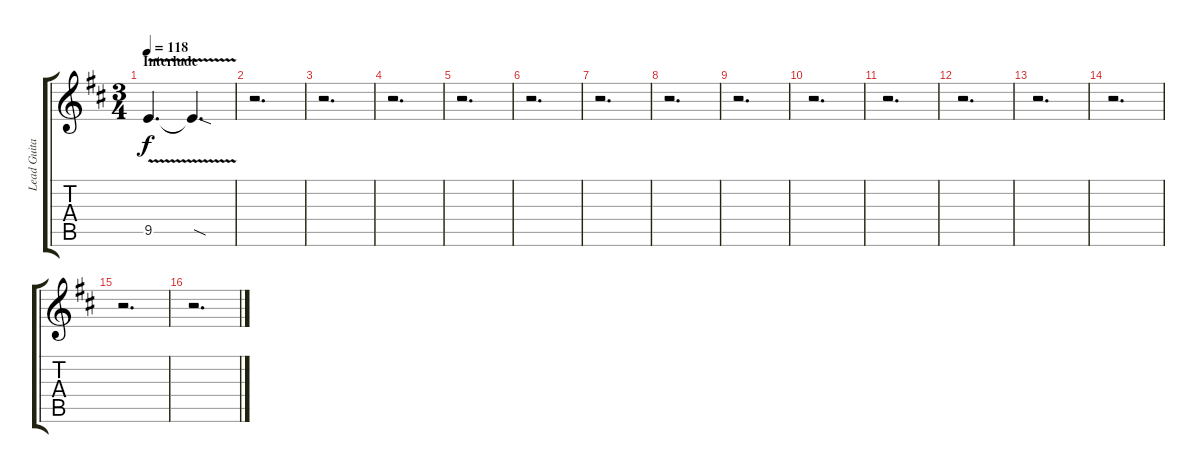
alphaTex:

\track ("Lead Guitar 1" "Lead Guita") {instrument distortionguitar}
\staff {score tabs}
\tuning (D4 A3 F3 C3 G2 D2) {hide}
\ts (3 4)
\section ("" "Interlude")
\tempo 118
\clef g2
\ks bminor
9.5{v t}.4{d dy f} 9.5{sod t}.4{d} |
r.2{d} |
r.2{d} |
r.2{d} |
r.2{d} |
r.2{d} |
r.2{d} |
r.2{d} |
r.2{d} |
r.2{d} |
r.2{d} |
r.2{d} |
r.2{d} |
r.2{d} |
r.2{d} |
r.2{d}
